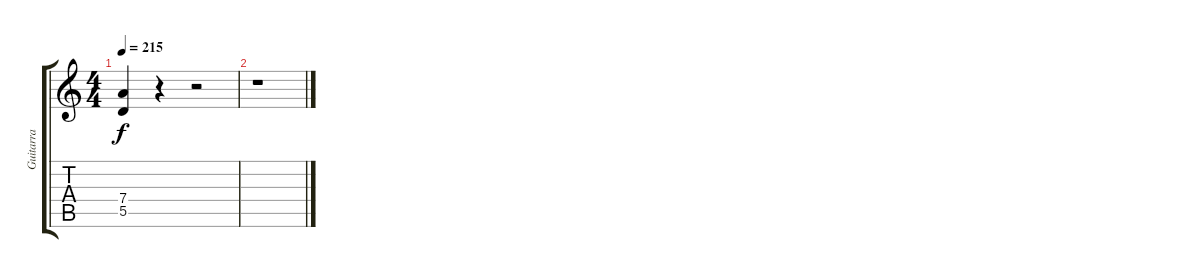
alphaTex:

\track ("Guitarra" "Guitarra") {instrument overdrivenguitar}
\staff {score tabs}
\tuning (E4 B3 G3 D3 A2 E2) {hide}
\ts (4 4)
\tempo 215
\clef g2
\ks c
(7.4 5.5).4{dy f} r.4 r.2 |
r.1
